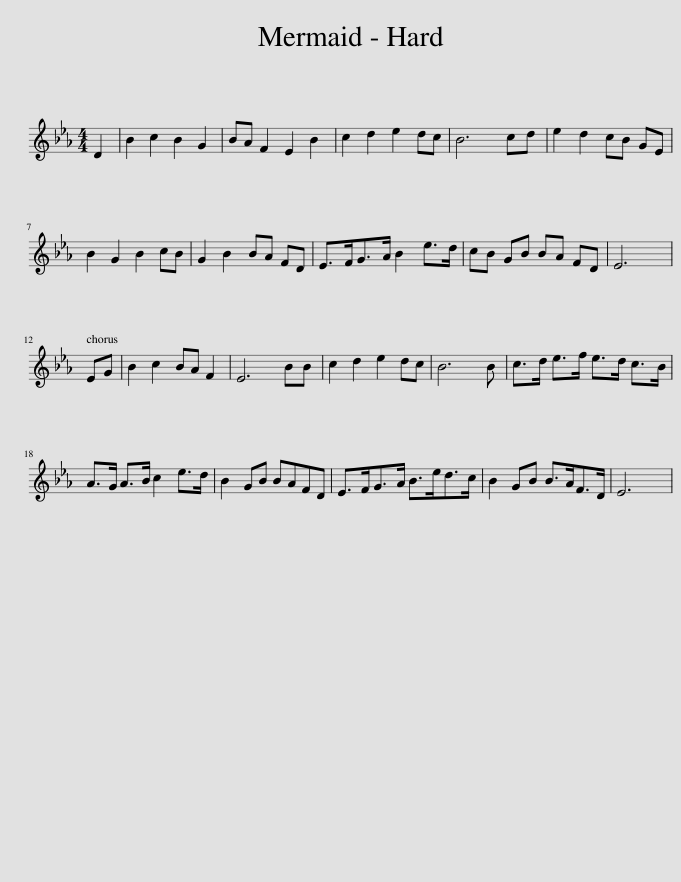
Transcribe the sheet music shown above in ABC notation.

X:1
L:1/8
M:4/4
I:linebreak $
K:Eb
V:1 treble
V:1
 D2 | B2 c2 B2 G2 | BA F2 E2 B2 | c2 d2 e2 dc | B6 cd | %5
 e2 d2 cB GE |$ B2 G2 B2 cB | G2 B2 BA FD | E>FG>A B2 e>d | cB GB BA FD | %10
 E6 |$ EG | B2 c2 BA F2 | E6 BB | c2 d2 e2 dc | %15
 B6 B | c>d e>f e>d c>B |$ A>G A>B c2 e>d | B2 GB BAFD | E>FG>A B>ed>c | %20
 B2 GB B>AF>D | E6 x2 | %22
